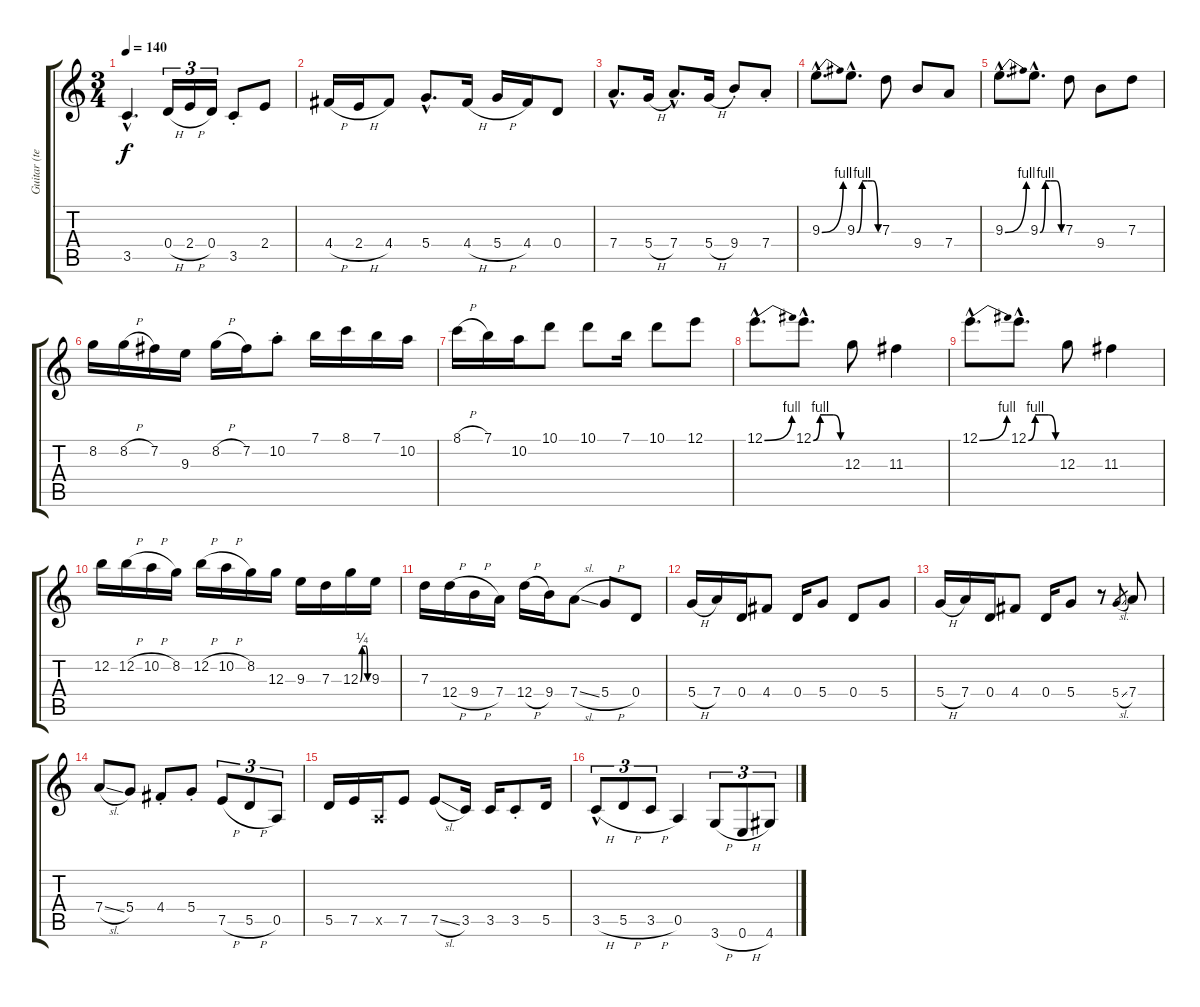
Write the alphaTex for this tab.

\track ("Guitar (tele)" "Guitar (te") {instrument overdrivenguitar}
\staff {score tabs}
\tuning (E4 B3 G3 D3 A2 E2) {hide}
\ts (3 4)
\tempo 140
\clef g2
\ks c
3.5{hac}.4{d dy f} 0.4{h}.16{tu (3 2)} 2.4{h}.16{tu (3 2)} 0.4.16{tu (3 2)} 3.5{st}.8 2.4.8 |
4.4{h}.16 2.4{h}.16 4.4.8 5.4{hac}.8{d} 4.4{h}.16 5.4{h}.16 4.4.16 0.4.8 |
7.4{hac}.8{d} 5.4{h}.16 7.4{hac}.8{d} 5.4{h}.16 9.4{st}.8 7.4{st}.8 |
9.3{be (bend 0 0 60 4) hac}.8{d} 9.3{be (custom 0 0 15 4 30 4 45 4 60 0) hac}.8{d} 7.3.8 9.4.8 7.4.8 |
9.3{be (bend 0 0 60 4) hac}.8{d} 9.3{be (custom 0 0 15 4 30 4 45 4 60 0) hac}.8{d} 7.3.8 9.4.8 7.3.8 |
8.2.16 8.2{h}.16 7.2.16 9.3.16 8.2{h}.16 7.2.16 10.2{st}.8 7.1.16 8.1.16 7.1.16 10.2.16 |
8.1{h}.16 7.1.16 10.2.16 10.1.8 10.1.8 7.1.16 10.1.8 12.1.8 |
12.1{be (bend 0 0 60 4) hac}.8{d} 12.1{be (custom 0 0 15 4 30 4 45 4 60 0) hac}.8{d} 12.3.8 11.3.4 |
12.1{be (bend 0 0 60 4) hac}.8{d} 12.1{be (custom 0 0 15 4 30 4 45 4 60 0) hac}.8{d} 12.3.8 11.3.4 |
12.2.16 12.2{h}.16 10.2{h}.16 8.2.16 12.2{h}.16 10.2{h}.16 8.2.16 12.3.16 9.3.16 7.3.16 12.3{be (custom 0 0 15 1 30 1 45 1 60 0)}.16 9.3.16 |
7.3.16 12.4{h}.16 9.4{h}.16 7.4.16 12.4{h}.16 9.4.16 7.4{sl}.8 5.4{h}.8 0.4.8 |
5.4{h}.16 7.4.16 0.4.16 4.4.8 0.4.16 5.4.8 0.4.8 5.4.8 |
5.4{h}.16 7.4.16 0.4.16 4.4.8 0.4.16 5.4.8 r.8 5.4{sl}.8{gr} 7.4.8 |
7.4{sl}.8 5.4.8 4.4{st}.8 5.4{st}.8 7.5{h}.8{tu (3 2)} 5.5{h}.8{tu (3 2)} 0.5.8{tu (3 2)} |
5.5.16 7.5.16 0.5{x}.16 7.5.8 7.5{sl}.8 3.5.16 3.5.16 3.5{st}.8 5.5.16 |
3.5{h hac}.8{tu (3 2)} 5.5{h}.8{tu (3 2)} 3.5{h}.8{tu (3 2)} 0.5.4 3.6{h}.8{tu (3 2)} 0.6{h}.8{tu (3 2)} 4.6.8{tu (3 2)}
